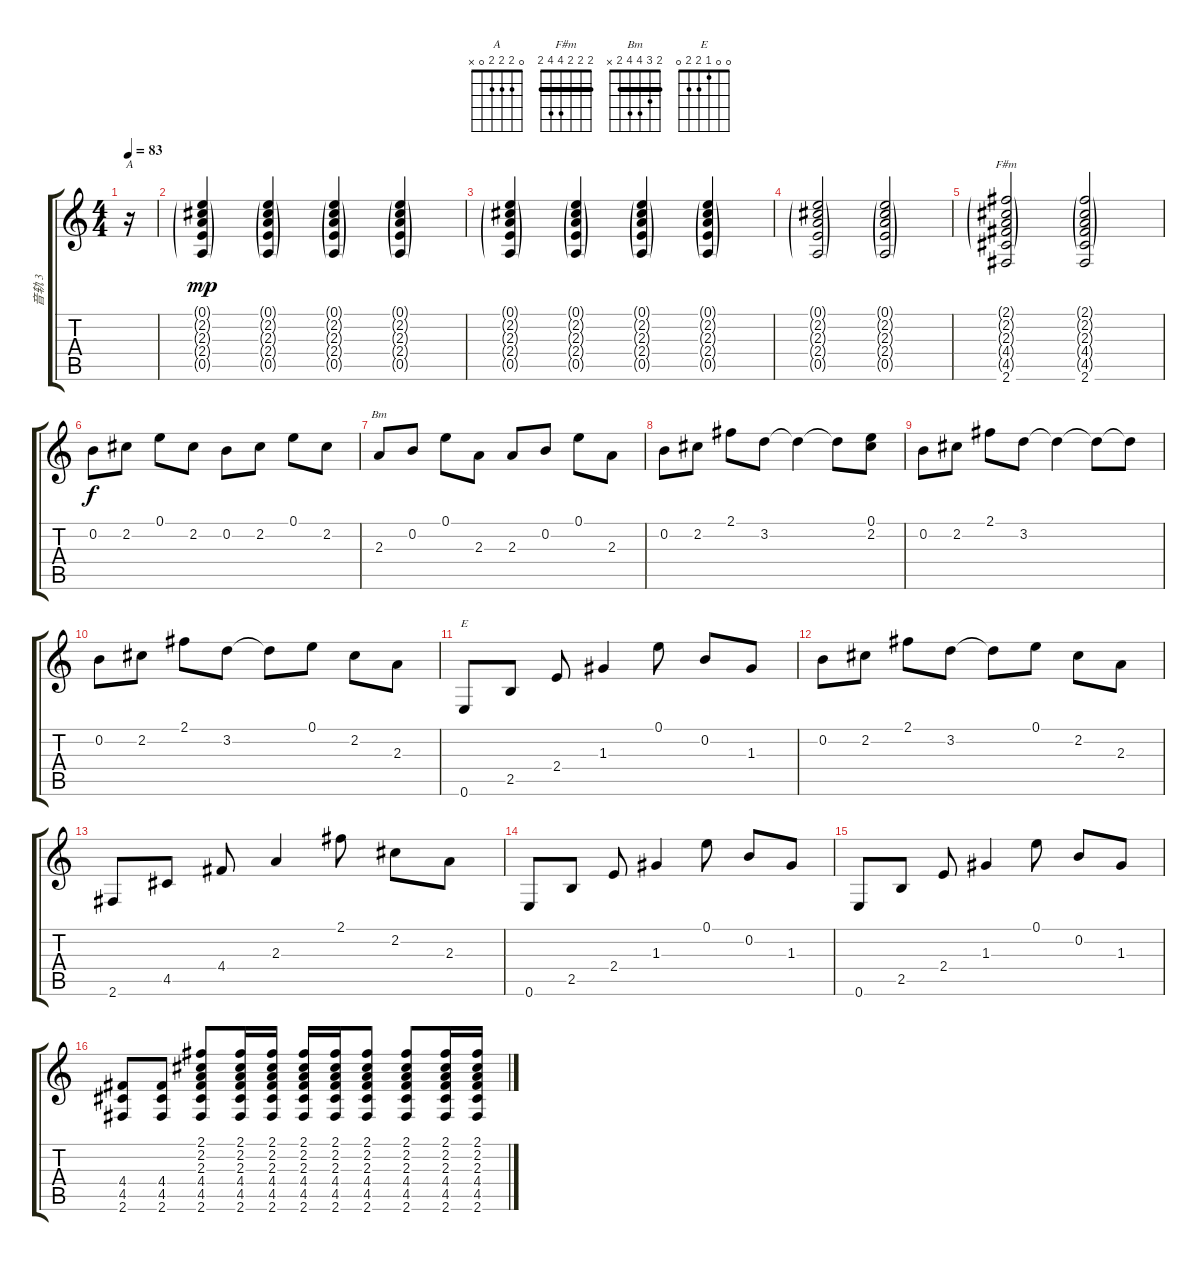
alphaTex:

\track ("音轨 3" "音轨 3") {instrument acousticguitarsteel}
\staff {score tabs}
\tuning (E4 B3 G3 D3 A2 E2) {hide}
\chord ("A" 0 2 2 2 0 x)
\chord ("F#m" 2 2 2 4 4 2) {barre 2}
\chord ("Bm" 2 3 4 4 2 x) {barre 2}
\chord ("E" 0 0 1 2 2 0)
\ts (4 4)
\tempo 83
\clef g2
\ks c
r.16{ch "A" dy f} |
(0.1{g} 2.2{g} 2.3{g} 2.4{g} 0.5{g}).4{dy mp} (0.1{g} 2.2{g} 2.3{g} 2.4{g} 0.5{g}).4 (0.1{g} 2.2{g} 2.3{g} 2.4{g} 0.5{g}).4 (0.1{g} 2.2{g} 2.3{g} 2.4{g} 0.5{g}).4 |
(0.1{g} 2.2{g} 2.3{g} 2.4{g} 0.5{g}).4 (0.1{g} 2.2{g} 2.3{g} 2.4{g} 0.5{g}).4 (0.1{g} 2.2{g} 2.3{g} 2.4{g} 0.5{g}).4 (0.1{g} 2.2{g} 2.3{g} 2.4{g} 0.5{g}).4 |
(0.1{g} 2.2{g} 2.3{g} 2.4{g} 0.5{g}).2 (0.1{g} 2.2{g} 2.3{g} 2.4{g} 0.5{g}).2 |
(2.1{g} 2.2{g} 2.3{g} 4.4{g} 4.5{g} 2.6).2{ch "F#m"} (2.1{g} 2.2{g} 2.3{g} 4.4{g} 4.5{g} 2.6).2 |
0.2.8{dy f} 2.2.8 0.1.8 2.2.8 0.2.8 2.2.8 0.1.8 2.2.8 |
2.3.8{ch "Bm"} 0.2.8 0.1.8 2.3.8 2.3.8 0.2.8 0.1.8 2.3.8 |
0.2.8 2.2.8 2.1.8 3.2.8 3.2{t}.4 3.2{t}.8 (0.1 2.2).8 |
0.2.8 2.2.8 2.1.8 3.2.8 3.2{t}.4 3.2{t}.8 3.2{t}.8 |
0.2.8 2.2.8 2.1.8 3.2.8 3.2{t}.8 0.1.8 2.2.8 2.3.8 |
0.6.8{ch "E"} 2.5.8 2.4.8 1.3.4 0.1.8 0.2.8 1.3.8 |
0.2.8 2.2.8 2.1.8 3.2.8 3.2{t}.8 0.1.8 2.2.8 2.3.8 |
2.6.8 4.5.8 4.4.8 2.3.4 2.1.8 2.2.8 2.3.8 |
0.6.8 2.5.8 2.4.8 1.3.4 0.1.8 0.2.8 1.3.8 |
0.6.8 2.5.8 2.4.8 1.3.4 0.1.8 0.2.8 1.3.8 |
(4.4 4.5 2.6).8 (4.4 4.5 2.6).8 (2.1 2.2 2.3 4.4 4.5 2.6).8 (2.1 2.2 2.3 4.4 4.5 2.6).16 (2.1 2.2 2.3 4.4 4.5 2.6).16 (2.1 2.2 2.3 4.4 4.5 2.6).16 (2.1 2.2 2.3 4.4 4.5 2.6).16 (2.1 2.2 2.3 4.4 4.5 2.6).8 (2.1 2.2 2.3 4.4 4.5 2.6).8 (2.1 2.2 2.3 4.4 4.5 2.6).16 (2.1 2.2 2.3 4.4 4.5 2.6).16
